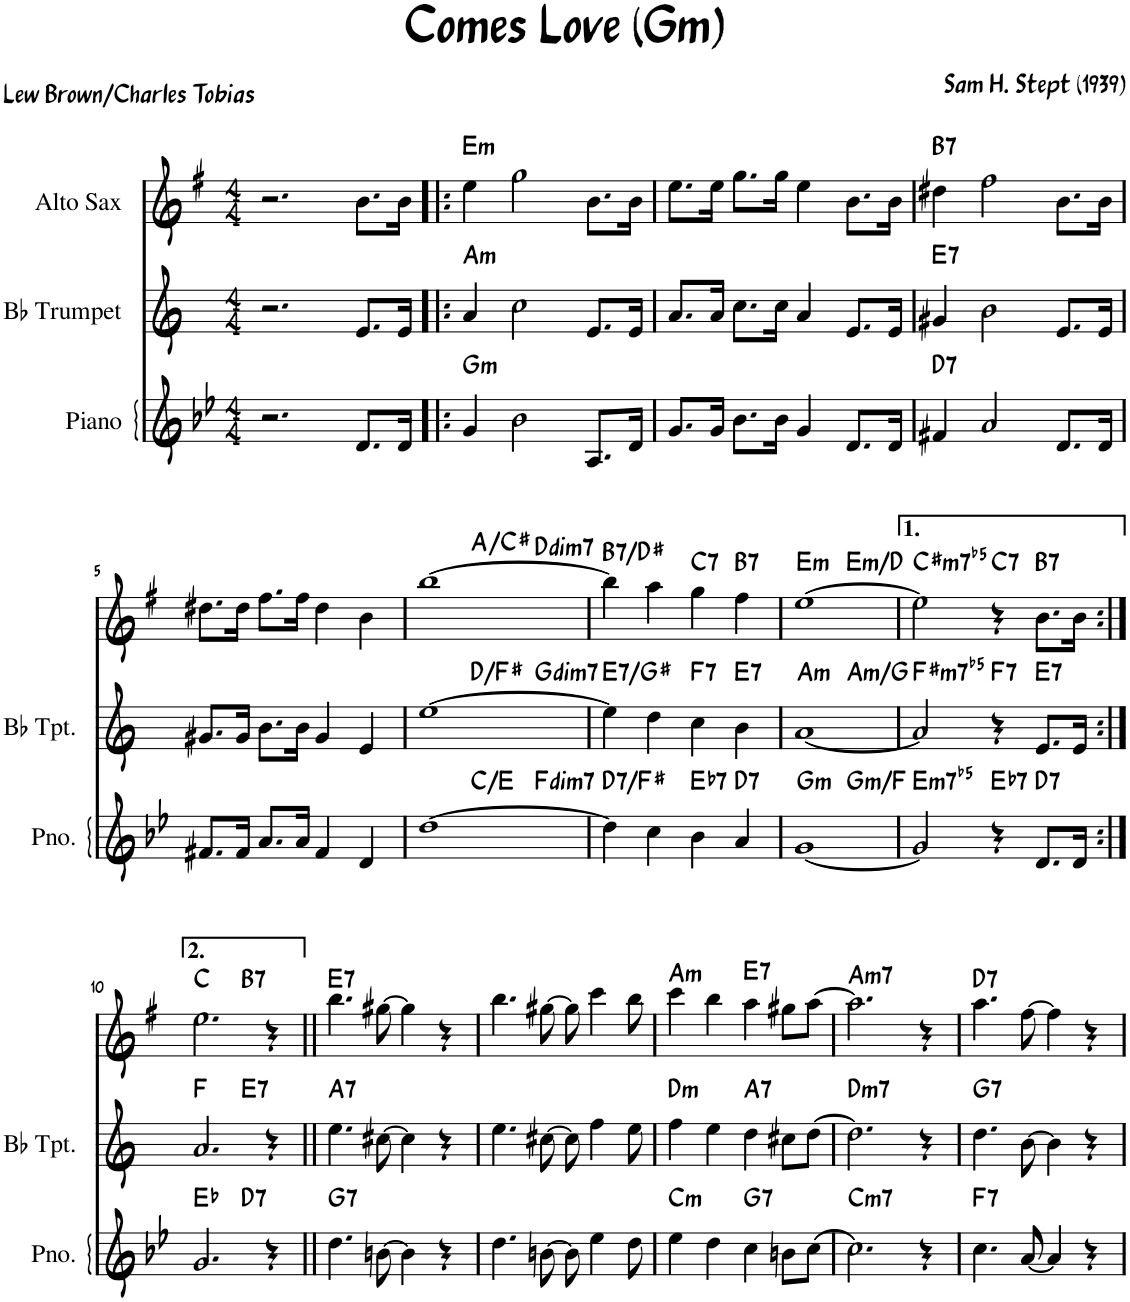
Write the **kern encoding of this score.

**kern	**harte	**kern	**harte	**kern	**harte
*part3	*part3	*part2	*part2	*part1	*part1
*staff3	*	*staff2	*	*staff1	*
*I"Piano	*	*I"Bb Trumpet	*	*I"Alto Sax	*
*I'Pno.	*	*I'Bb Tpt.	*	*I'Sax	*
*clefG2	*	*clefG2	*	*clefG2	*
*	*	*Trd1c2	*	*Trd5c9	*
*k[b-e-]	*	*k[]	*	*k[f#]	*
*M4/4	*	*M4/4	*	*M4/4	*
=1	=1	=1	=1	=1	=1
2.r	.	2.r	.	2.r	.
8.d/L	.	8.e/L	.	8.b\L	.
16d/Jk	.	16e/Jk	.	16b\Jk	.
=2!|:	=2!|:	=2!|:	=2!|:	=2!|:	=2!|:
!	!LO:H:kt=m	!	!LO:H:kt=m	!	!LO:H:kt=m
4g/	G:min	4a/	A:min	4ee\	E:min
2b-\	.	2cc\	.	2gg\	.
8.A/L	.	8.e/L	.	8.b\L	.
16d/Jk	.	16e/Jk	.	16b\Jk	.
=3	=3	=3	=3	=3	=3
8.g/L	.	8.a/L	.	8.ee\L	.
16g/Jk	.	16a/Jk	.	16ee\Jk	.
8.b-\L	.	8.cc\L	.	8.gg\L	.
16b-\Jk	.	16cc\Jk	.	16gg\Jk	.
4g/	.	4a/	.	4ee\	.
8.d/L	.	8.e/L	.	8.b\L	.
16d/Jk	.	16e/Jk	.	16b\Jk	.
=4	=4	=4	=4	=4	=4
!	!LO:H:kt=7	!	!LO:H:kt=7	!	!LO:H:kt=7
4f#X/	D:7	4g#X/	E:7	4dd#X\	B:7
2a/	.	2b\	.	2ff#\	.
8.d/L	.	8.e/L	.	8.b\L	.
16d/Jk	.	16e/Jk	.	16b\Jk	.
!!LO:LB:g=z
=5	=5	=5	=5	=5	=5
8.f#X/L	.	8.g#X/L	.	8.dd#X\L	.
16f#/Jk	.	16g#/Jk	.	16dd#\Jk	.
8.a/L	.	8.b\L	.	8.ff#\L	.
16a/Jk	.	16b\Jk	.	16ff#\Jk	.
4f#/	.	4g#/	.	4dd#\	.
4d/	.	4e/	.	4b\	.
=6	=6	=6	=6	=6	=6
*^	*	*^	*	*^	*
*	*^	*	*	*^	*	*	*^	*
[1dd	2ryy	2.ryy	.	[1ee	2ryy	2.ryy	.	[1bb	2ryy	2.ryy	.
.	2ryy	.	C:maj/3	.	2ryy	.	D:maj/3	.	2ryy	.	A:maj/3
!	!	!	!LO:H:kt=dim7	!	!	!	!LO:H:kt=dim7	!	!	!	!LO:H:kt=dim7
.	.	4ryy	F:dim7	.	.	4ryy	G:dim7	.	.	4ryy	D:dim7
=7	=7	=7	=7	=7	=7	=7	=7	=7	=7	=7	=7
!	!	!	!LO:H:kt=7	!	!	!	!LO:H:kt=7	!	!	!	!LO:H:kt=7
*v	*v	*v	*	*	*	*	*	*v	*v	*v	*
*	*	*v	*v	*v	*	*	*
4dd\]	D:7/3	4ee\]	E:7/3	4bb\]	B:7/3
4cc\	.	4dd\	.	4aa\	.
!	!LO:H:kt=7	!	!LO:H:kt=7	!	!LO:H:kt=7
4b-\	Eb:7	4cc\	F:7	4gg\	C:7
!	!LO:H:kt=7	!	!LO:H:kt=7	!	!LO:H:kt=7
4a/	D:7	4b\	E:7	4ff#\	B:7
=8	=8	=8	=8	=8	=8
!	!LO:H:kt=m	!	!LO:H:kt=m	!	!LO:H:kt=m
*^	*	*^	*	*^	*
[1g	2ryy	G:min	[1a	2ryy	A:min	[1ee	2ryy	E:min
!	!	!LO:H:kt=m	!	!	!LO:H:kt=m	!	!	!LO:H:kt=m
.	2ryy	G:min/b7	.	2ryy	A:min/b7	.	2ryy	E:min/b7
=9	=9	=9	=9	=9	=9	=9	=9	=9
!	!	!LO:H:kt=m7b5	!	!	!LO:H:kt=m7b5	!	!	!LO:H:kt=m7b5
*v	*v	*	*	*	*	*v	*v	*
*	*	*v	*v	*	*	*
2g/]	E:hdim7	2a/]	F#:hdim7	2ee\]	C#:hdim7
!	!LO:H:kt=7	!	!LO:H:kt=7	!	!LO:H:kt=7
4r	Eb:7	4r	F:7	4r	C:7
!	!LO:H:kt=7	!	!LO:H:kt=7	!	!LO:H:kt=7
8.d/L	D:7	8.e/L	E:7	8.b\L	B:7
16d/Jk	.	16e/Jk	.	16b\Jk	.
!!LO:LB:g=z
=10:|!	=10:|!	=10:|!	=10:|!	=10:|!	=10:|!
*^	*	*^	*	*^	*
2.g/	2ryy	Eb:maj	2.a/	2ryy	F:maj	2.ee\	2ryy	C:maj
!	!	!LO:H:kt=7	!	!	!LO:H:kt=7	!	!	!LO:H:kt=7
.	2ryy	D:7	.	2ryy	E:7	.	2ryy	B:7
4r	.	.	4r	.	.	4r	.	.
=11||	=11||	=11||	=11||	=11||	=11||	=11||	=11||	=11||
!	!	!LO:H:kt=7	!	!	!LO:H:kt=7	!	!	!LO:H:kt=7
*v	*v	*	*	*	*	*v	*v	*
*	*	*v	*v	*	*	*
4.dd\	G:7	4.ee\	A:7	4.bb\	E:7
[8bn\	.	[8cc#X\	.	[8gg#X\	.
4b\]	.	4cc#\]	.	4gg#\]	.
4r	.	4r	.	4r	.
=12	=12	=12	=12	=12	=12
4.dd\	.	4.ee\	.	4.bb\	.
[8bn\	.	[8cc#X\	.	[8gg#X\	.
8b\]	.	8cc#\]	.	8gg#\]	.
4ee-\	.	4ff\	.	4ccc\	.
8dd\	.	8ee\	.	8bb\	.
=13	=13	=13	=13	=13	=13
!	!LO:H:kt=m	!	!LO:H:kt=m	!	!LO:H:kt=m
4ee-\	C:min	4ff\	D:min	4ccc\	A:min
4dd\	.	4ee\	.	4bb\	.
!	!LO:H:kt=7	!	!LO:H:kt=7	!	!LO:H:kt=7
4cc\	G:7	4dd\	A:7	4aa\	E:7
8bn\L	.	8cc#X\L	.	8gg#X\L	.
[8cc\J	.	[8dd\J	.	[8aa\J	.
=14	=14	=14	=14	=14	=14
!	!LO:H:kt=m7	!	!LO:H:kt=m7	!	!LO:H:kt=m7
2.cc\]	C:min7	2.dd\]	D:min7	2.aa\]	A:min7
4r	.	4r	.	4r	.
=15	=15	=15	=15	=15	=15
!	!LO:H:kt=7	!	!LO:H:kt=7	!	!LO:H:kt=7
4.cc\	F:7	4.dd\	G:7	4.aa\	D:7
[8a/	.	[8b\	.	[8ff#\	.
4a/]	.	4b\]	.	4ff#\]	.
4r	.	4r	.	4r	.
=	=	=	=	=	=
*-	*-	*-	*-	*-	*-
